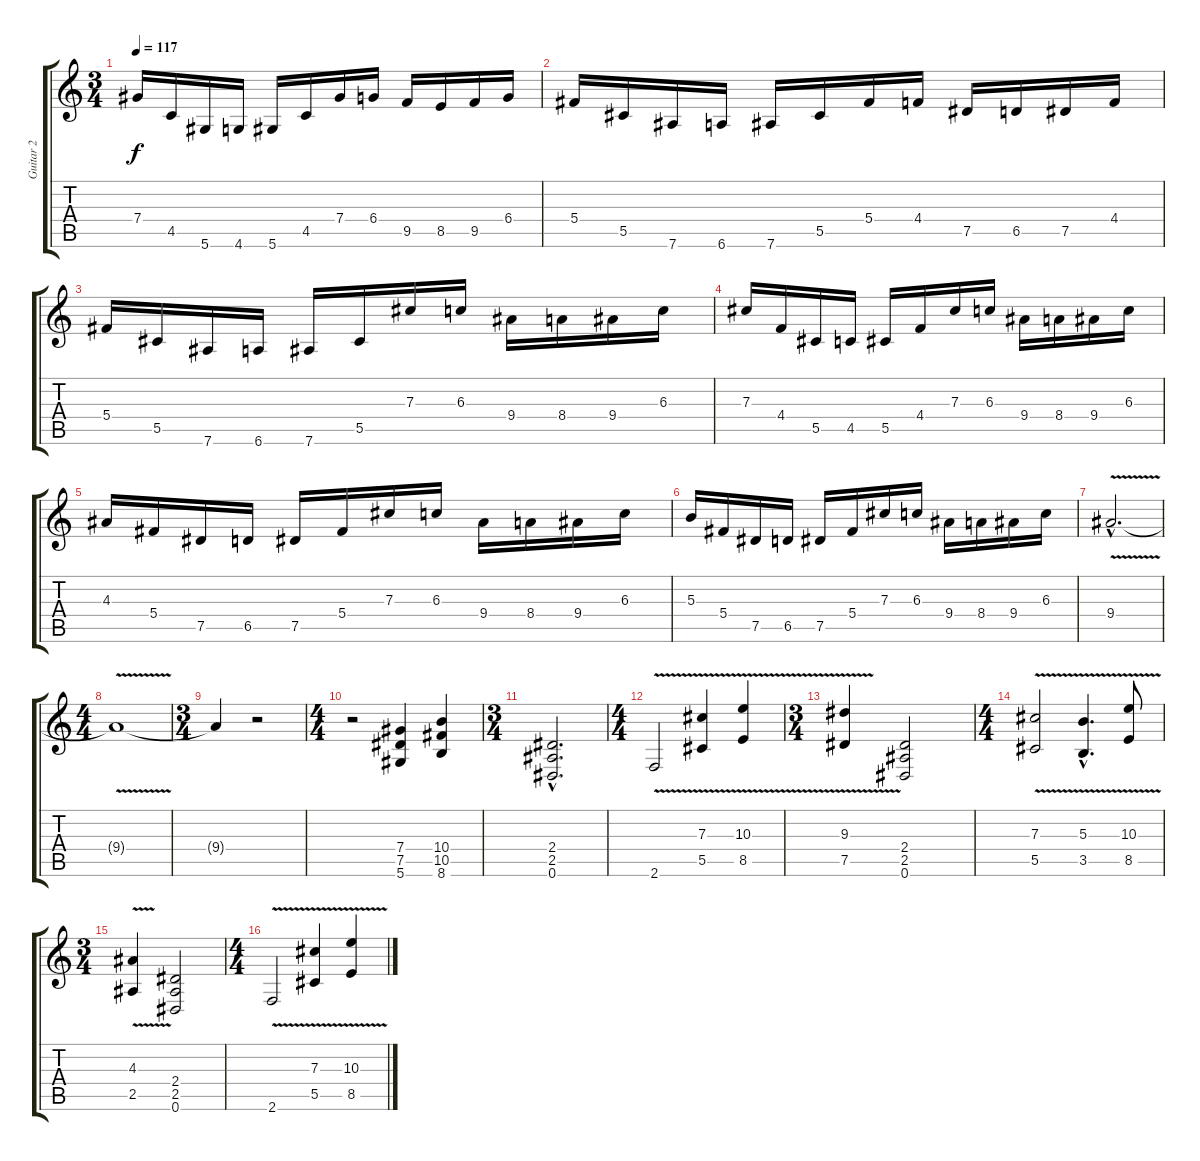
\track ("Guitar 2" "Guitar 2") {instrument distortionguitar}
\staff {score tabs}
\tuning (Eb4 Bb3 Gb3 Db3 Ab2 Eb2) {hide}
\ts (3 4)
\tempo 117
\clef g2
\ks c
7.4.16{dy f} 4.5.16 5.6.16 4.6.16 5.6.16 4.5.16 7.4.16 6.4.16 9.5.16 8.5.16 9.5.16 6.4.16 |
5.4.16 5.5.16 7.6.16 6.6.16 7.6.16 5.5.16 5.4.16 4.4.16 7.5.16 6.5.16 7.5.16 4.4.16 |
5.4.16 5.5.16 7.6.16 6.6.16 7.6.16 5.5.16 7.3.16 6.3.16 9.4.16 8.4.16 9.4.16 6.3.16 |
7.3.16 4.4.16 5.5.16 4.5.16 5.5.16 4.4.16 7.3.16 6.3.16 9.4.16 8.4.16 9.4.16 6.3.16 |
4.3.16 5.4.16 7.5.16 6.5.16 7.5.16 5.4.16 7.3.16 6.3.16 9.4.16 8.4.16 9.4.16 6.3.16 |
5.3.16 5.4.16 7.5.16 6.5.16 7.5.16 5.4.16 7.3.16 6.3.16 9.4.16 8.4.16 9.4.16 6.3.16 |
9.4{v hac}.2{d} |
\ts (4 4)
9.4{t}.1{volume 6} |
\ts (3 4)
9.4{t}.4 r.2 |
\ts (4 4)
r.2 (7.4 7.5 5.6).4{volume 13} (10.4 10.5 8.6).4 |
\ts (3 4)
(2.4{hac} 2.5{hac} 0.6{hac}).2{d} |
\ts (4 4)
2.6{v}.2 (7.3{v} 5.5{v}).4 (10.3{v} 8.5{v}).4 |
\ts (3 4)
(9.3{v} 7.5{v}).4 (2.4 2.5 0.6).2 |
\ts (4 4)
(7.3{v} 5.5{v}).2 (5.3{v hac} 3.5{v hac}).4{d} (10.3{v} 8.5{v}).8 |
\ts (3 4)
(4.3{v} 2.5{v}).4 (2.4 2.5 0.6).2 |
\ts (4 4)
2.6{v}.2 (7.3{v} 5.5{v}).4 (10.3{v} 8.5{v}).4
